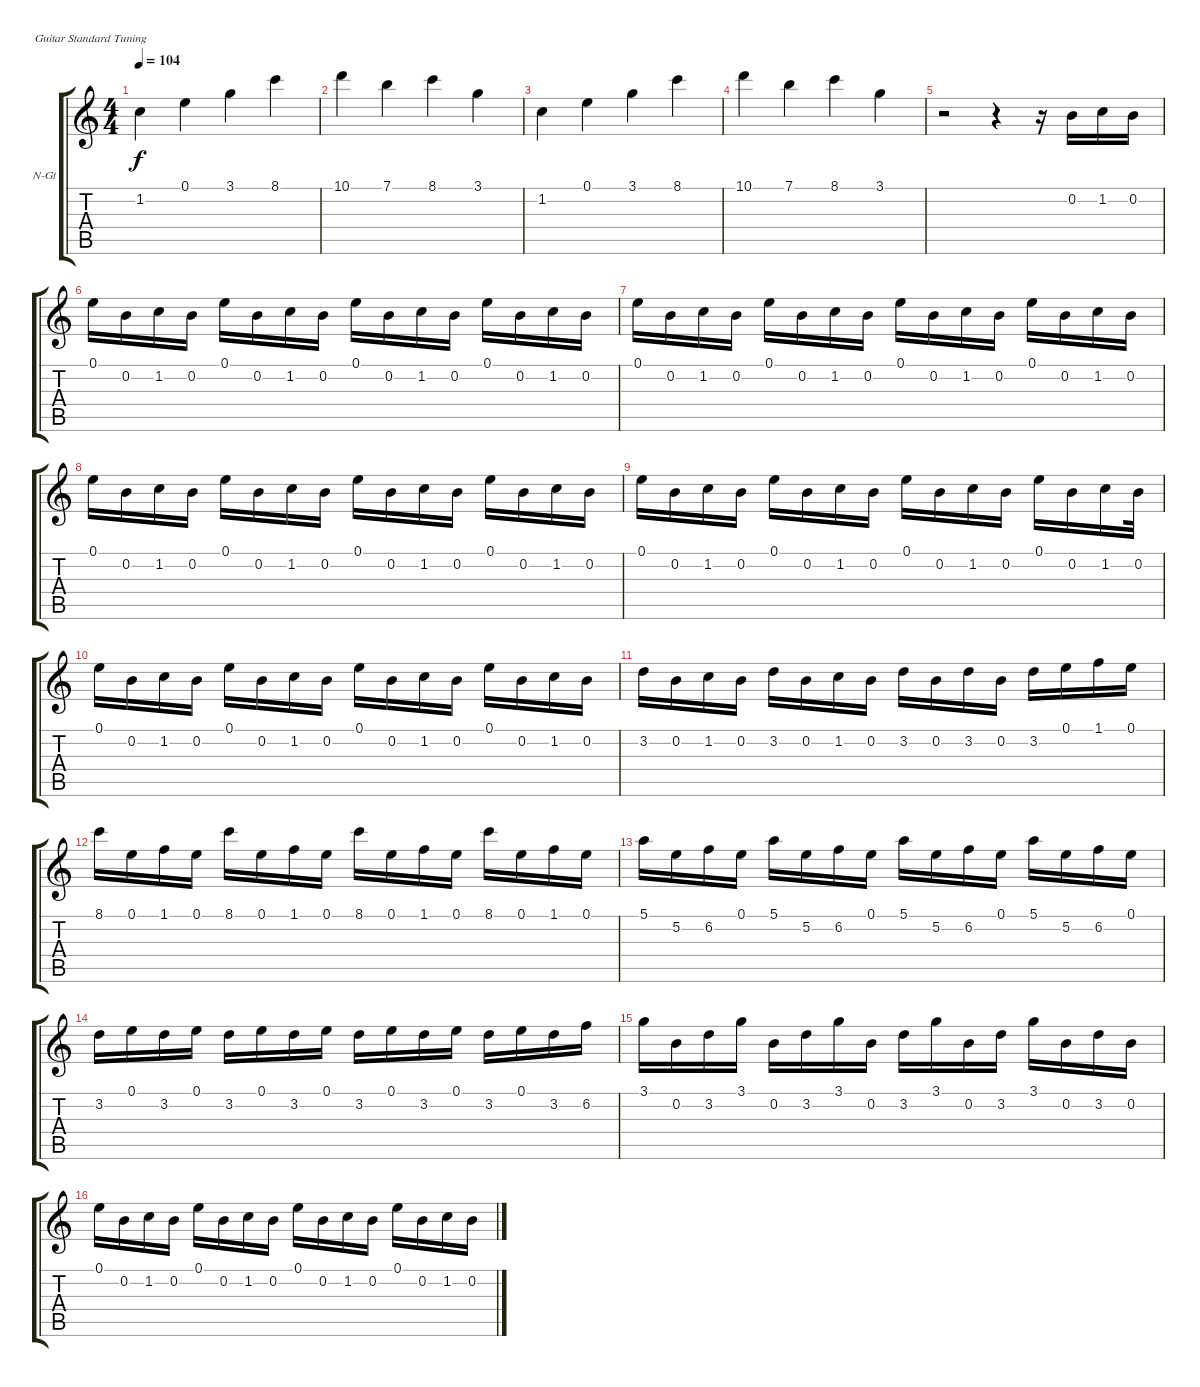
\defaultSystemsLayout 4
\bracketExtendMode groupsimilarinstruments
\firstSystemTrackNameOrientation horizontal
\otherSystemsTrackNameOrientation horizontal
\track ("Nylon Guitar" "N-Gt") {instrument acousticguitarnylon}
\staff {score tabs}
\tuning (E4 B3 G3 D3 A2 E2)
\ts (4 4)
\tempo 104
\clef g2
\ks c
1.2.4{dy f instrument acousticguitarnylon} 0.1.4 3.1.4 8.1.4 |
10.1.4 7.1.4 8.1.4 3.1.4 |
\beaming (8 4 4)
1.2.4 0.1.4 3.1.4 8.1.4 |
10.1.4 7.1.4 8.1.4 3.1.4 |
r.2 r.4 r.16 0.2.16 1.2.16 0.2.16 |
\beaming (8 2 2 2 2)
0.1.16 0.2.16 1.2.16 0.2.16 0.1.16 0.2.16 1.2.16 0.2.16 0.1.16 0.2.16 1.2.16 0.2.16 0.1.16 0.2.16 1.2.16 0.2.16 |
0.1.16 0.2.16 1.2.16 0.2.16 0.1.16 0.2.16 1.2.16 0.2.16 0.1.16 0.2.16 1.2.16 0.2.16 0.1.16 0.2.16 1.2.16 0.2.16 |
0.1.16 0.2.16 1.2.16 0.2.16 0.1.16 0.2.16 1.2.16 0.2.16 0.1.16 0.2.16 1.2.16 0.2.16 0.1.16 0.2.16 1.2.16 0.2.16 |
0.1.16 0.2.16 1.2.16 0.2.16 0.1.16 0.2.16 1.2.16 0.2.16 0.1.16 0.2.16 1.2.16 0.2.16 0.1.16 0.2.16 1.2.16 0.2.32 |
0.1.16 0.2.16 1.2.16 0.2.16 0.1.16 0.2.16 1.2.16 0.2.16 0.1.16 0.2.16 1.2.16 0.2.16 0.1.16 0.2.16 1.2.16 0.2.16 |
3.2.16 0.2.16 1.2.16 0.2.16 3.2.16 0.2.16 1.2.16 0.2.16 3.2.16 0.2.16 3.2.16 0.2.16 3.2.16 0.1.16 1.1.16 0.1.16 |
8.1.16 0.1.16 1.1.16 0.1.16 8.1.16 0.1.16 1.1.16 0.1.16 8.1.16 0.1.16 1.1.16 0.1.16 8.1.16 0.1.16 1.1.16 0.1.16 |
5.1.16 5.2.16 6.2.16 0.1.16 5.1.16 5.2.16 6.2.16 0.1.16 5.1.16 5.2.16 6.2.16 0.1.16 5.1.16 5.2.16 6.2.16 0.1.16 |
3.2.16 0.1.16 3.2.16 0.1.16 3.2.16 0.1.16 3.2.16 0.1.16 3.2.16 0.1.16 3.2.16 0.1.16 3.2.16 0.1.16 3.2.16 6.2.16 |
3.1.16 0.2.16 3.2.16 3.1.16 0.2.16 3.2.16 3.1.16 0.2.16 3.2.16 3.1.16 0.2.16 3.2.16 3.1.16 0.2.16 3.2.16 0.2.16 |
0.1.16 0.2.16 1.2.16 0.2.16 0.1.16 0.2.16 1.2.16 0.2.16 0.1.16 0.2.16 1.2.16 0.2.16 0.1.16 0.2.16 1.2.16 0.2.16
